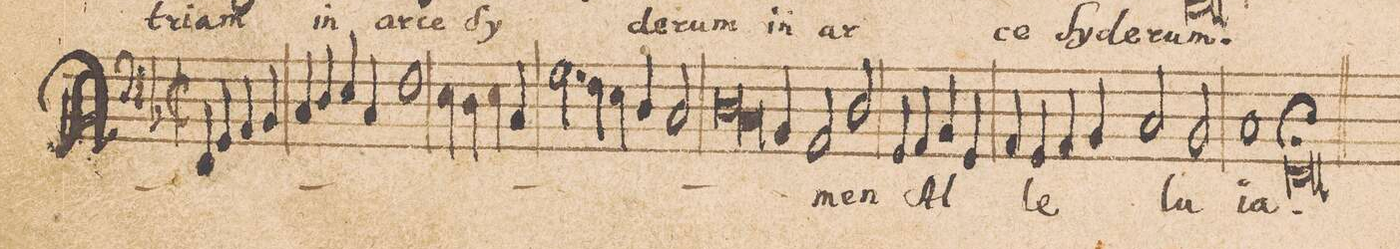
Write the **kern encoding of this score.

**kern	**text
*I"[Basso]	*
*clefF4	*
*k[b-]	*
*met(C|)	*
*M2/1	*
*M2/1	*
*met(C|)	*
4FF/	A-
4GG/	.
4AA/	.
4BB-/	.
4C/	.
4D/	.
4E/	.
4C/	.
=125	=125
1F\	.
4E\	.
4D\	.
4E\	.
4C/	.
=126	=126
2.G\	.
4F\	.
4E\	.
4D\	.
2C/	.
=127	=127
*lig	*
1D\	.
*col	*
2.C/	.
*Xlig	*
4BB-/	.
*Xcol	*
=128	=128
2AA/	.
2D/	-men
4GG/	Al-
4AA/	.
4BB-/	.
4GG/	.
=129	=129
4AA/	.
4GG/	-le-
4AA/	.
4BB-/	.
2C/	.
2BB-/	-lu-
=130	=130
1C/	-ia.
00FF/;	.
=131	=131
==	==
*-	*-
